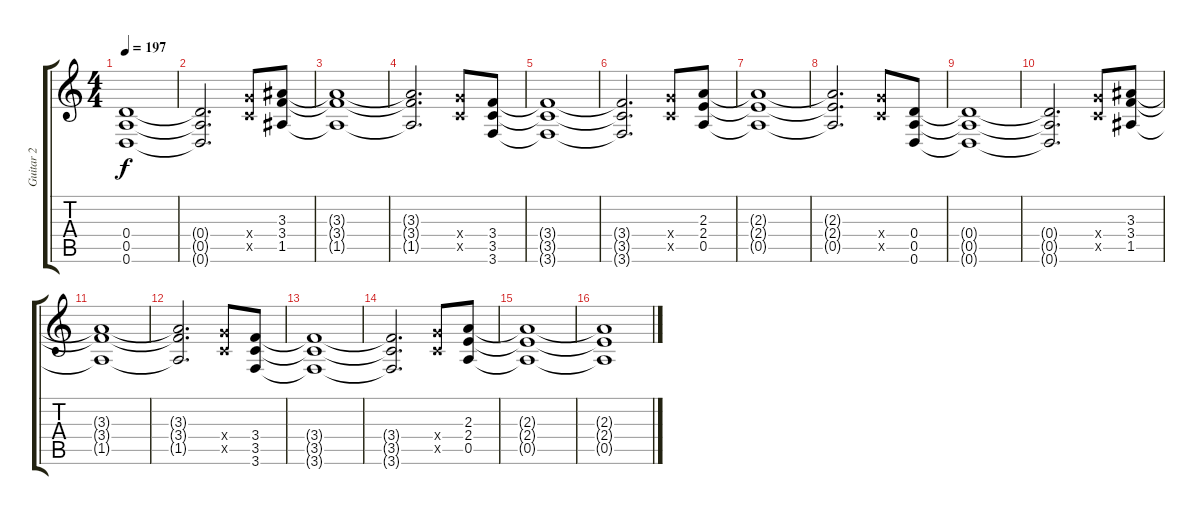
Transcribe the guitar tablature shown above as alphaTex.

\track ("Guitar 2" "Guitar 2") {instrument distortionguitar}
\staff {score tabs}
\tuning (E4 B3 G3 D3 A2 D2) {hide}
\ts (4 4)
\tempo 197
\clef g2
\ks c
(0.4{t} 0.5{t} 0.6{t}).1{dy f} |
(0.4{t} 0.5{t} 0.6{t}).2{d} (5.4{x} 3.5{x}).8 (3.3 3.4 1.5).8 |
(3.3{t} 3.4{t} 1.5{t}).1 |
(3.3{t} 3.4{t} 1.5{t}).2{d} (5.4{x} 3.5{x}).8 (3.4 3.5 3.6).8 |
(3.4{t} 3.5{t} 3.6{t}).1 |
(3.4{t} 3.5{t} 3.6{t}).2{d} (5.4{x} 3.5{x}).8 (2.3 2.4 0.5).8 |
(2.3{t} 2.4{t} 0.5{t}).1 |
(2.3{t} 2.4{t} 0.5{t}).2{d} (5.4{x} 3.5{x}).8 (0.4 0.5 0.6).8 |
(0.4{t} 0.5{t} 0.6{t}).1 |
(0.4{t} 0.5{t} 0.6{t}).2{d} (5.4{x} 3.5{x}).8 (3.3 3.4 1.5).8 |
(3.3{t} 3.4{t} 1.5{t}).1 |
(3.3{t} 3.4{t} 1.5{t}).2{d} (5.4{x} 3.5{x}).8 (3.4 3.5 3.6).8 |
(3.4{t} 3.5{t} 3.6{t}).1 |
(3.4{t} 3.5{t} 3.6{t}).2{d} (5.4{x} 3.5{x}).8 (2.3 2.4 0.5).8 |
(2.3{t} 2.4{t} 0.5{t}).1 |
(2.3{t} 2.4{t} 0.5{t}).1
